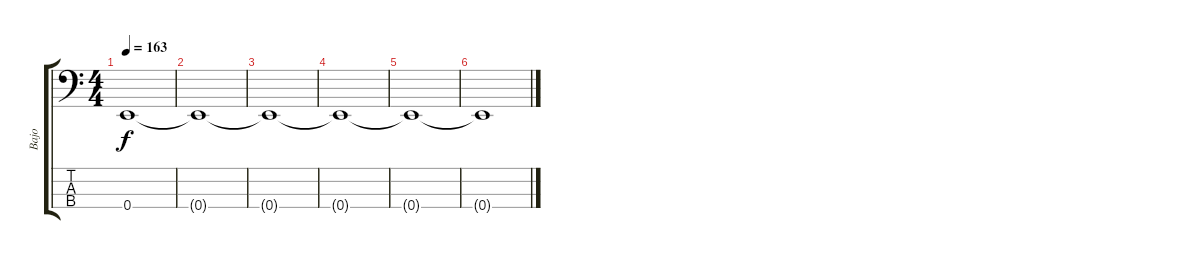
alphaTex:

\track ("Bajo" "Bajo") {instrument electricbassfinger}
\staff {score tabs}
\tuning (G2 D2 A1 E1) {hide}
\ts (4 4)
\tempo 163
\clef f4
\ks c
0.4.1{dy f} |
0.4{t}.1 |
0.4{t}.1 |
0.4{t}.1 |
0.4{t}.1 |
0.4{t}.1
